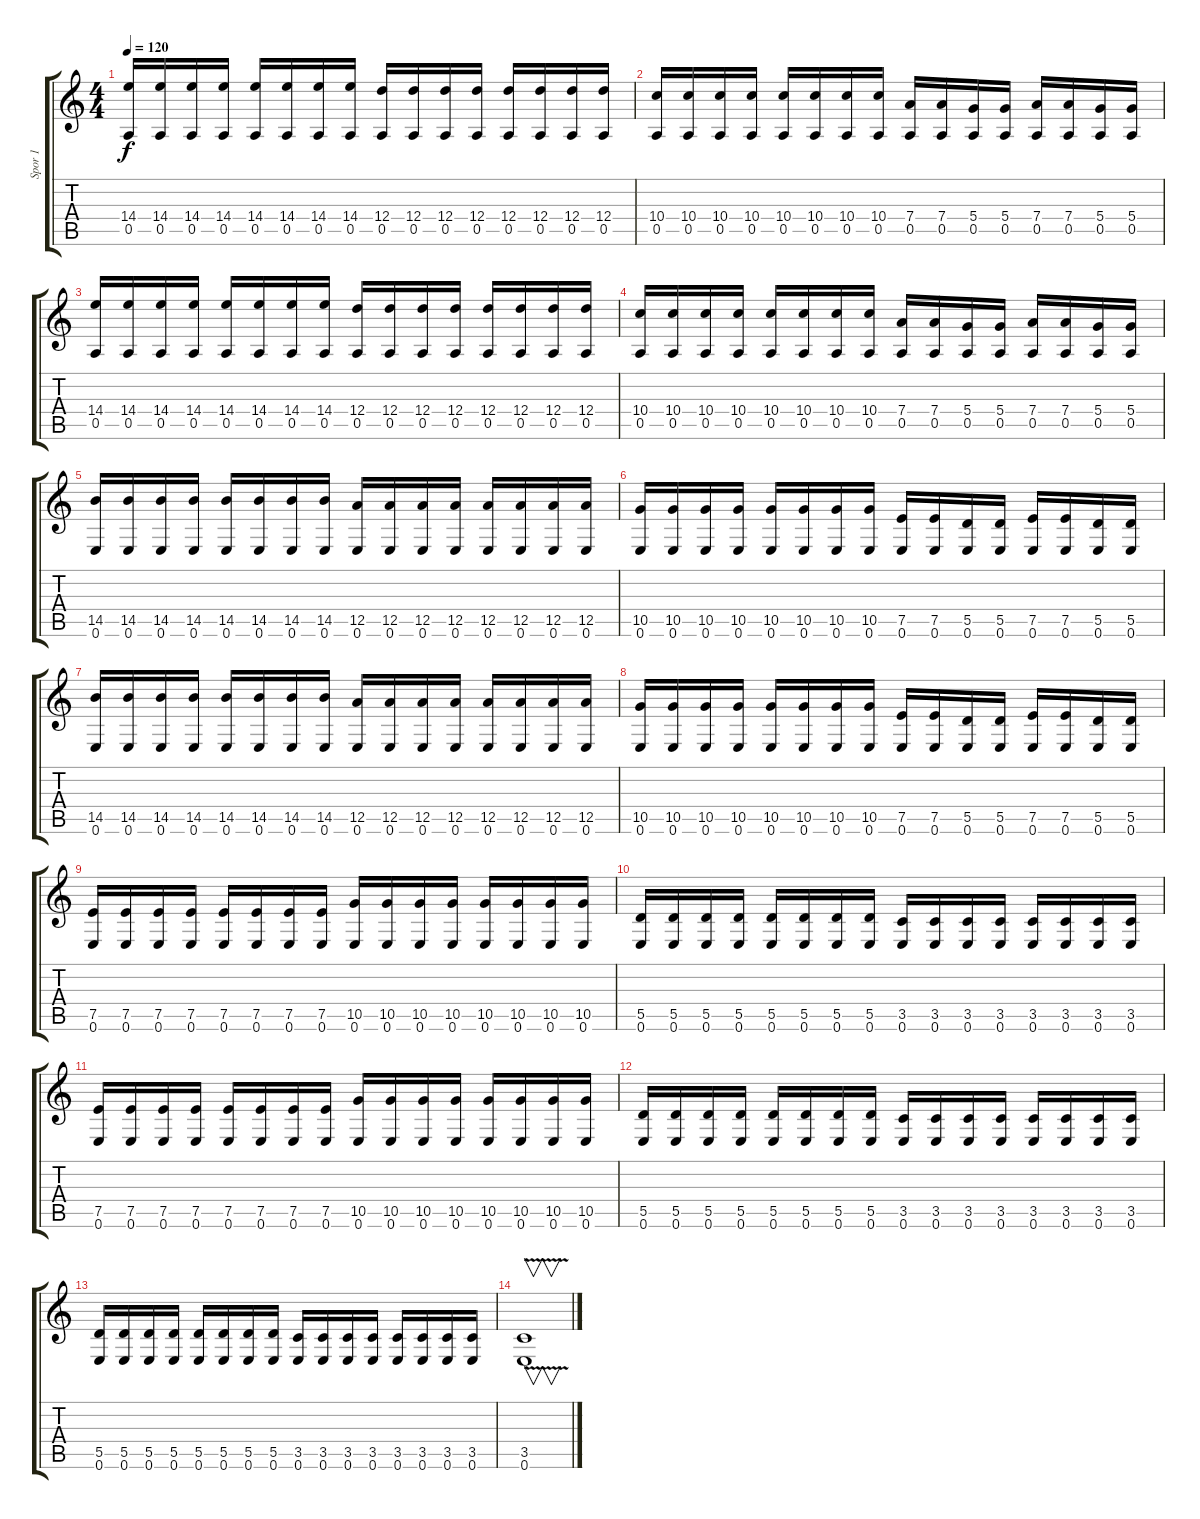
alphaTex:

\track ("Spor 1" "Spor 1") {instrument distortionguitar}
\staff {score tabs}
\tuning (E4 B3 G3 D3 A2 E2) {hide}
\ts (4 4)
\tempo 120
\clef g2
\ks c
(14.4 0.5).16{dy f} (14.4 0.5).16 (14.4 0.5).16 (14.4 0.5).16 (14.4 0.5).16 (14.4 0.5).16 (14.4 0.5).16 (14.4 0.5).16 (12.4 0.5).16 (12.4 0.5).16 (12.4 0.5).16 (12.4 0.5).16 (12.4 0.5).16 (12.4 0.5).16 (12.4 0.5).16 (12.4 0.5).16 |
(10.4 0.5).16 (10.4 0.5).16 (10.4 0.5).16 (10.4 0.5).16 (10.4 0.5).16 (10.4 0.5).16 (10.4 0.5).16 (10.4 0.5).16 (7.4 0.5).16 (7.4 0.5).16 (5.4 0.5).16 (5.4 0.5).16 (7.4 0.5).16 (7.4 0.5).16 (5.4 0.5).16 (5.4 0.5).16 |
(14.4 0.5).16 (14.4 0.5).16 (14.4 0.5).16 (14.4 0.5).16 (14.4 0.5).16 (14.4 0.5).16 (14.4 0.5).16 (14.4 0.5).16 (12.4 0.5).16 (12.4 0.5).16 (12.4 0.5).16 (12.4 0.5).16 (12.4 0.5).16 (12.4 0.5).16 (12.4 0.5).16 (12.4 0.5).16 |
(10.4 0.5).16 (10.4 0.5).16 (10.4 0.5).16 (10.4 0.5).16 (10.4 0.5).16 (10.4 0.5).16 (10.4 0.5).16 (10.4 0.5).16 (7.4 0.5).16 (7.4 0.5).16 (5.4 0.5).16 (5.4 0.5).16 (7.4 0.5).16 (7.4 0.5).16 (5.4 0.5).16 (5.4 0.5).16 |
(14.5 0.6).16 (14.5 0.6).16 (14.5 0.6).16 (14.5 0.6).16 (14.5 0.6).16 (14.5 0.6).16 (14.5 0.6).16 (14.5 0.6).16 (12.5 0.6).16 (12.5 0.6).16 (12.5 0.6).16 (12.5 0.6).16 (12.5 0.6).16 (12.5 0.6).16 (12.5 0.6).16 (12.5 0.6).16 |
(10.5 0.6).16 (10.5 0.6).16 (10.5 0.6).16 (10.5 0.6).16 (10.5 0.6).16 (10.5 0.6).16 (10.5 0.6).16 (10.5 0.6).16 (7.5 0.6).16 (7.5 0.6).16 (5.5 0.6).16 (5.5 0.6).16 (7.5 0.6).16 (7.5 0.6).16 (5.5 0.6).16 (5.5 0.6).16 |
(14.5 0.6).16 (14.5 0.6).16 (14.5 0.6).16 (14.5 0.6).16 (14.5 0.6).16 (14.5 0.6).16 (14.5 0.6).16 (14.5 0.6).16 (12.5 0.6).16 (12.5 0.6).16 (12.5 0.6).16 (12.5 0.6).16 (12.5 0.6).16 (12.5 0.6).16 (12.5 0.6).16 (12.5 0.6).16 |
(10.5 0.6).16 (10.5 0.6).16 (10.5 0.6).16 (10.5 0.6).16 (10.5 0.6).16 (10.5 0.6).16 (10.5 0.6).16 (10.5 0.6).16 (7.5 0.6).16 (7.5 0.6).16 (5.5 0.6).16 (5.5 0.6).16 (7.5 0.6).16 (7.5 0.6).16 (5.5 0.6).16 (5.5 0.6).16 |
(7.5 0.6).16 (7.5 0.6).16 (7.5 0.6).16 (7.5 0.6).16 (7.5 0.6).16 (7.5 0.6).16 (7.5 0.6).16 (7.5 0.6).16 (10.5 0.6).16 (10.5 0.6).16 (10.5 0.6).16 (10.5 0.6).16 (10.5 0.6).16 (10.5 0.6).16 (10.5 0.6).16 (10.5 0.6).16 |
(5.5 0.6).16 (5.5 0.6).16 (5.5 0.6).16 (5.5 0.6).16 (5.5 0.6).16 (5.5 0.6).16 (5.5 0.6).16 (5.5 0.6).16 (3.5 0.6).16 (3.5 0.6).16 (3.5 0.6).16 (3.5 0.6).16 (3.5 0.6).16 (3.5 0.6).16 (3.5 0.6).16 (3.5 0.6).16 |
(7.5 0.6).16 (7.5 0.6).16 (7.5 0.6).16 (7.5 0.6).16 (7.5 0.6).16 (7.5 0.6).16 (7.5 0.6).16 (7.5 0.6).16 (10.5 0.6).16 (10.5 0.6).16 (10.5 0.6).16 (10.5 0.6).16 (10.5 0.6).16 (10.5 0.6).16 (10.5 0.6).16 (10.5 0.6).16 |
(5.5 0.6).16 (5.5 0.6).16 (5.5 0.6).16 (5.5 0.6).16 (5.5 0.6).16 (5.5 0.6).16 (5.5 0.6).16 (5.5 0.6).16 (3.5 0.6).16 (3.5 0.6).16 (3.5 0.6).16 (3.5 0.6).16 (3.5 0.6).16 (3.5 0.6).16 (3.5 0.6).16 (3.5 0.6).16 |
(5.5 0.6).16 (5.5 0.6).16 (5.5 0.6).16 (5.5 0.6).16 (5.5 0.6).16 (5.5 0.6).16 (5.5 0.6).16 (5.5 0.6).16 (3.5 0.6).16 (3.5 0.6).16 (3.5 0.6).16 (3.5 0.6).16 (3.5 0.6).16 (3.5 0.6).16 (3.5 0.6).16 (3.5 0.6).16 |
(3.5{v} 0.6).1{v}
